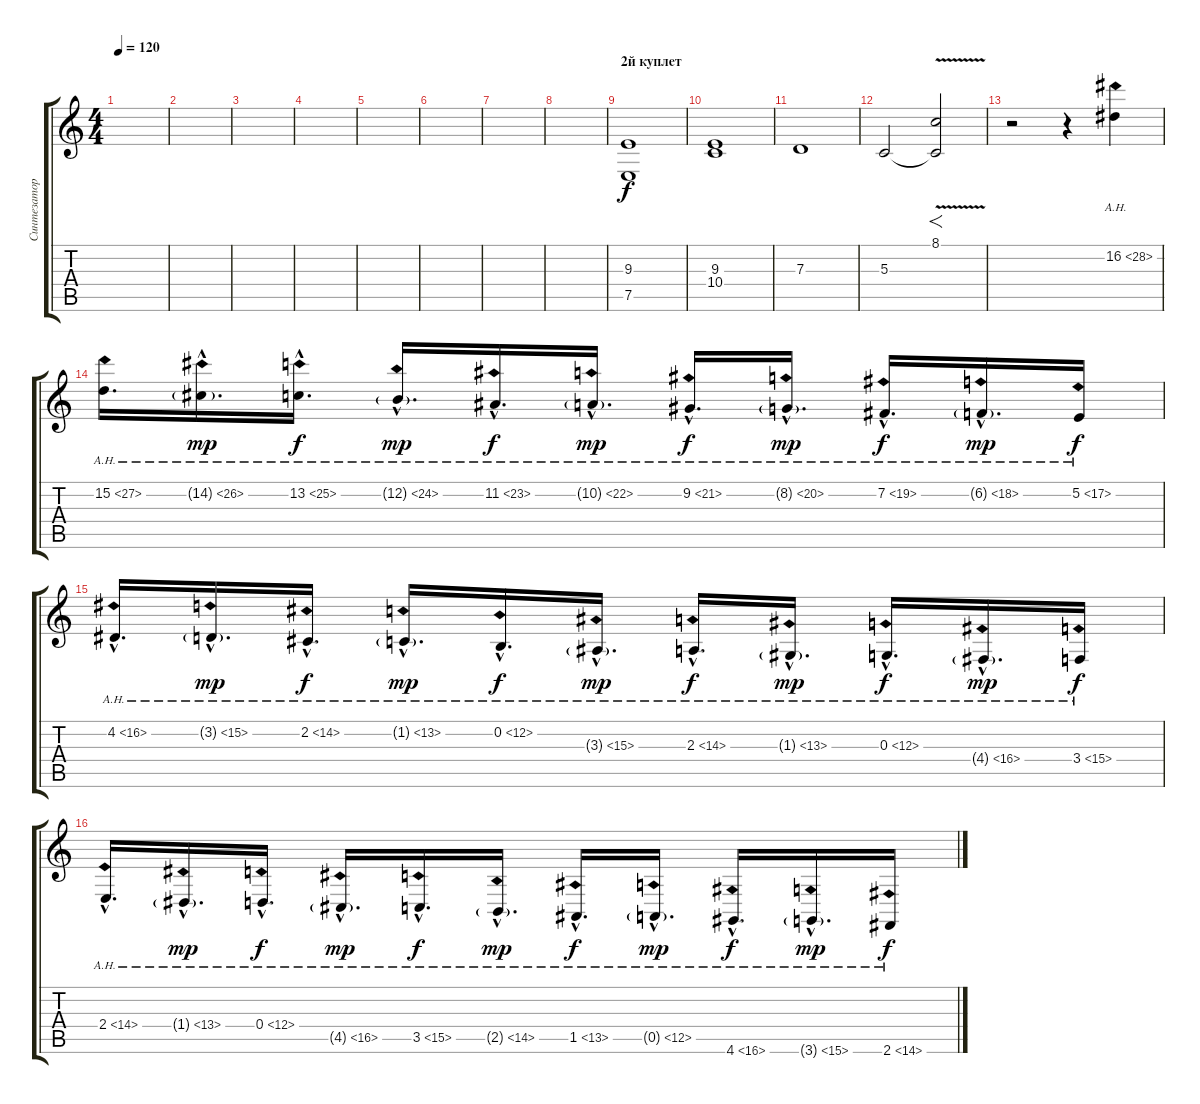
\track ("Синтезатор" "Синтезатор") {instrument lead3calliope}
\staff {score tabs}
\tuning (E4 B3 G3 D3 A2 E2) {hide}
\ts (4 4)
\tempo 120
\clef g2
\ks c
|
|
|
|
|
|
|
|
\section ("" "2й куплет")
(9.3 7.5).1 |
(9.3 10.4).1 |
7.3.1 |
5.3.2 (8.1{v} 5.3{t}).2{f} |
r.2 r.4 16.2{ah 12}.4{volume 7 instrument synthvoice} |
15.2{ah 12}.16{d} 14.2{ah 12 g hac}.16{d dy mp} 13.2{ah 12 hac}.16{d dy f} 12.2{ah 12 g hac}.16{d dy mp} 11.2{ah 12 hac}.16{d dy f} 10.2{ah 12 g hac}.16{d dy mp} 9.2{ah 12 hac}.16{d dy f} 8.2{ah 12 g hac}.16{d dy mp} 7.2{ah 12 hac}.16{d dy f} 6.2{ah 12 g hac}.16{d dy mp} 5.2{ah 12}.16{dy f} |
4.2{ah 12 hac}.16{d} 3.2{ah 12 g hac}.16{d dy mp} 2.2{ah 12 hac}.16{d dy f} 1.2{ah 12 g hac}.16{d dy mp} 0.2{ah 12 hac}.16{d dy f} 3.3{ah 12 g hac}.16{d dy mp} 2.3{ah 12 hac}.16{d dy f} 1.3{ah 12 g hac}.16{d dy mp} 0.3{ah 12 hac}.16{d dy f} 4.4{ah 12 g hac}.16{d dy mp} 3.4{ah 12}.16{dy f} |
2.4{ah 12 hac}.16{d} 1.4{ah 12 g hac}.16{d dy mp} 0.4{ah 12 hac}.16{d dy f} 4.5{ah 12 g hac}.16{d dy mp} 3.5{ah 12 hac}.16{d dy f} 2.5{ah 12 g hac}.16{d dy mp} 1.5{ah 12 hac}.16{d dy f} 0.5{ah 12 g hac}.16{d dy mp} 4.6{ah 12 hac}.16{d dy f} 3.6{ah 12 g hac}.16{d dy mp} 2.6{ah 12}.16{dy f}
